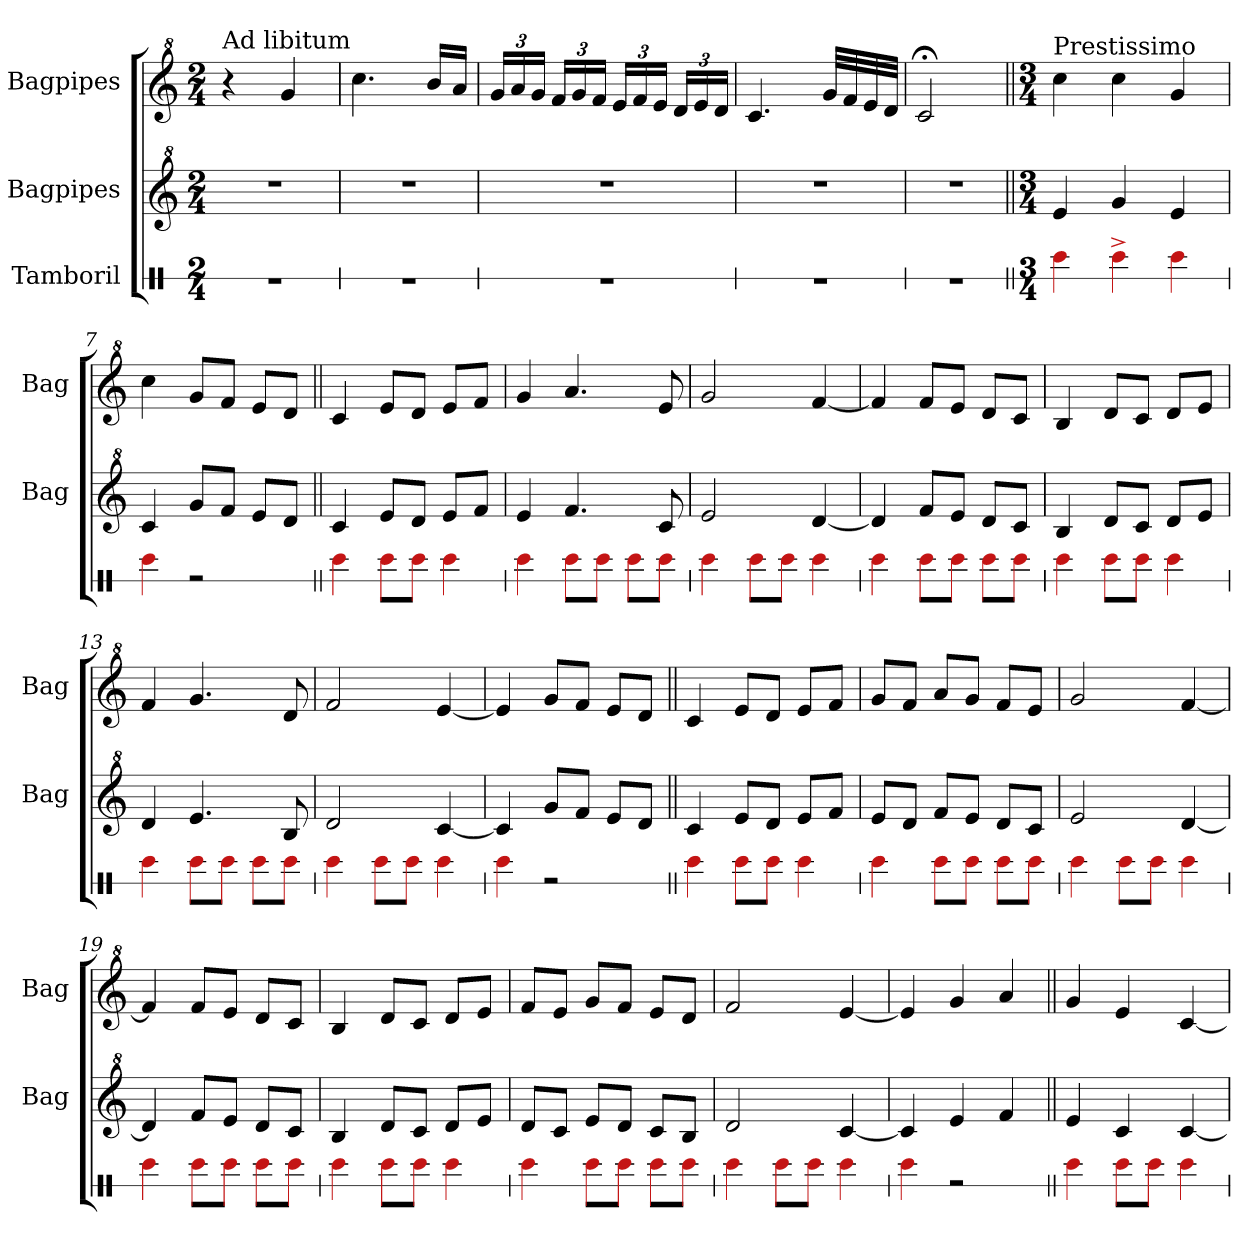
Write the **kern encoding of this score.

**kern	**kern	**kern
*part3	*part2	*part1
*staff3	*staff2	*staff1
*I"Tamboril	*I"Bagpipes	*I"Bagpipes
*	*I'Bag	*I'Bag
*stria1	*	*
*clefX	*clefG^2	*clefG^2
*k[]	*k[]	*k[]
*C:	*C:	*C:
*M2/4	*M2/4	*M2/4
=1	=1	=1
!	!	!LO:TX:a:t=Ad libitum
2r	2r	4r
.	.	4gg/
=2	=2	=2
2r	2r	4.ccc\
.	.	16bb/LL
.	.	16aa/JJ
=3	=3	=3
*	*	*Xbrackettup
2r	2r	24gg/LL
.	.	24aa/
.	.	24gg/JJ
.	.	24ff/LL
.	.	24gg/
.	.	24ff/JJ
.	.	24ee/LL
.	.	24ff/
.	.	24ee/JJ
.	.	24dd/LL
.	.	24ee/
.	.	24dd/JJ
=4	=4	=4
2r	2r	4.cc/
.	.	32gg/LLL
.	.	32ff/
.	.	32ee/
.	.	32dd/JJJ
=5	=5	=5
2r	2r	2cc;</
=6||	=6||	=6||
*M3/4	*M3/4	*M3/4
!	!	!LO:TX:a:t=Prestissimo
4b\	4ee/	4ccc\
4b^\	4gg/	4ccc\
4b\	4ee/	4gg/
=7	=7	=7
4b\	4cc/	4ccc\
2r	8gg/L	8gg/L
.	8ff/J	8ff/J
.	8ee/L	8ee/L
.	8dd/J	8dd/J
!!LO:LB:g=z
=8||	=8||	=8||
4b\	4cc/	4cc/
8b\L	8ee/L	8ee/L
8b\J	8dd/J	8dd/J
4b\	8ee/L	8ee/L
.	8ff/J	8ff/J
=9	=9	=9
4b\	4ee/	4gg/
8b\L	4.ff/	4.aa/
8b\J	.	.
8b\L	.	.
8b\J	8cc/	8ee/
=10	=10	=10
4b\	2ee/	2gg/
8b\L	.	.
8b\J	.	.
4b\	[4dd/	[4ff/
=11	=11	=11
4b\	4dd/]	4ff/]
8b\L	8ff/L	8ff/L
8b\J	8ee/J	8ee/J
8b\L	8dd/L	8dd/L
8b\J	8cc/J	8cc/J
=12	=12	=12
4b\	4b/	4b/
8b\L	8dd/L	8dd/L
8b\J	8cc/J	8cc/J
4b\	8dd/L	8dd/L
.	8ee/J	8ee/J
=13	=13	=13
4b\	4dd/	4ff/
8b\L	4.ee/	4.gg/
8b\J	.	.
8b\L	.	.
8b\J	8b/	8dd/
=14	=14	=14
4b\	2dd/	2ff/
8b\L	.	.
8b\J	.	.
4b\	[4cc/	[4ee/
=15	=15	=15
4b\	4cc/]	4ee/]
2r	8gg/L	8gg/L
.	8ff/J	8ff/J
.	8ee/L	8ee/L
.	8dd/J	8dd/J
=16||	=16||	=16||
4b\	4cc/	4cc/
8b\L	8ee/L	8ee/L
8b\J	8dd/J	8dd/J
4b\	8ee/L	8ee/L
.	8ff/J	8ff/J
!!LO:LB:g=z
=17	=17	=17
4b\	8ee/L	8gg/L
.	8dd/J	8ff/J
8b\L	8ff/L	8aa/L
8b\J	8ee/J	8gg/J
8b\L	8dd/L	8ff/L
8b\J	8cc/J	8ee/J
=18	=18	=18
4b\	2ee/	2gg/
8b\L	.	.
8b\J	.	.
4b\	[4dd/	[4ff/
=19	=19	=19
4b\	4dd/]	4ff/]
8b\L	8ff/L	8ff/L
8b\J	8ee/J	8ee/J
8b\L	8dd/L	8dd/L
8b\J	8cc/J	8cc/J
=20	=20	=20
4b\	4b/	4b/
8b\L	8dd/L	8dd/L
8b\J	8cc/J	8cc/J
4b\	8dd/L	8dd/L
.	8ee/J	8ee/J
=21	=21	=21
4b\	8dd/L	8ff/L
.	8cc/J	8ee/J
8b\L	8ee/L	8gg/L
8b\J	8dd/J	8ff/J
8b\L	8cc/L	8ee/L
8b\J	8b/J	8dd/J
=22	=22	=22
4b\	2dd/	2ff/
8b\L	.	.
8b\J	.	.
4b\	[4cc/	[4ee/
=23	=23	=23
4b\	4cc/]	4ee/]
2r	4ee/	4gg/
.	4ff/	4aa/
=24||	=24||	=24||
4b\	4ee/	4gg/
8b\L	4cc/	4ee/
8b\J	.	.
4b\	[4cc/	[4cc/
=	=	=
*-	*-	*-
